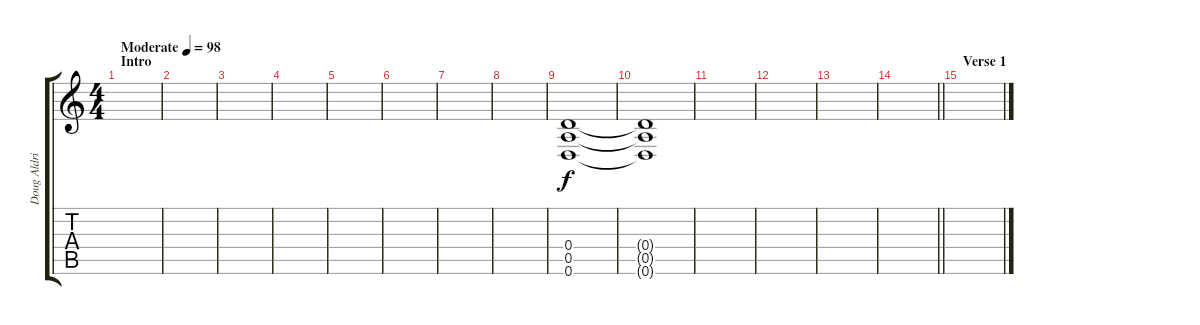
\track ("Doug Aldrich Rythym" "Doug Aldri") {instrument distortionguitar}
\staff {score tabs}
\tuning (E4 B3 G3 D3 A2 D2) {hide}
\ts (4 4)
\section ("" "Intro")
\tempo (98 "Moderate")
\clef g2
\ks c
|
|
|
|
|
|
|
|
(0.4 0.5 0.6).1 |
(0.4{t} 0.5{t} 0.6{t}).1 |
|
|
|
\barLineRight lightlight
|
\section ("" "Verse 1")
